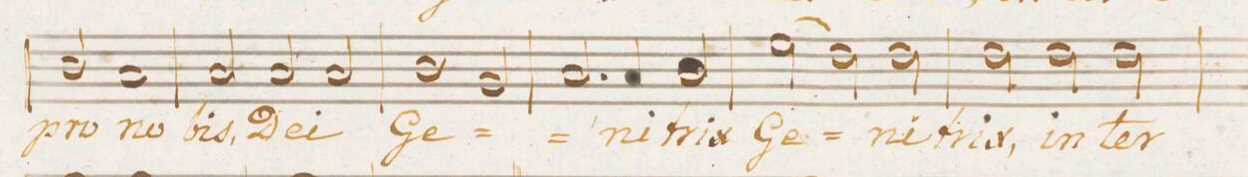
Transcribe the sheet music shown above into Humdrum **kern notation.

**kern	**text
*I"Tenore.	*
*clefC4	*
*k[b-]	*
*M3/2	*
2A/	pro
1G	no-
=35	=35
2G/	-bis,
2G/	De-
2G/	-i
=36	=36
1A	Ge-
2F/	.
=37	=37
2.G/	.
4G/	-ni-
2A/	-trix
=38	=38
(2d\	Ge-
2c\)	.
2c\	-ni-
=39	=39
2c\	-trix,
2c\	in-
2c\	-ter-
=40	=40
*-	*-
